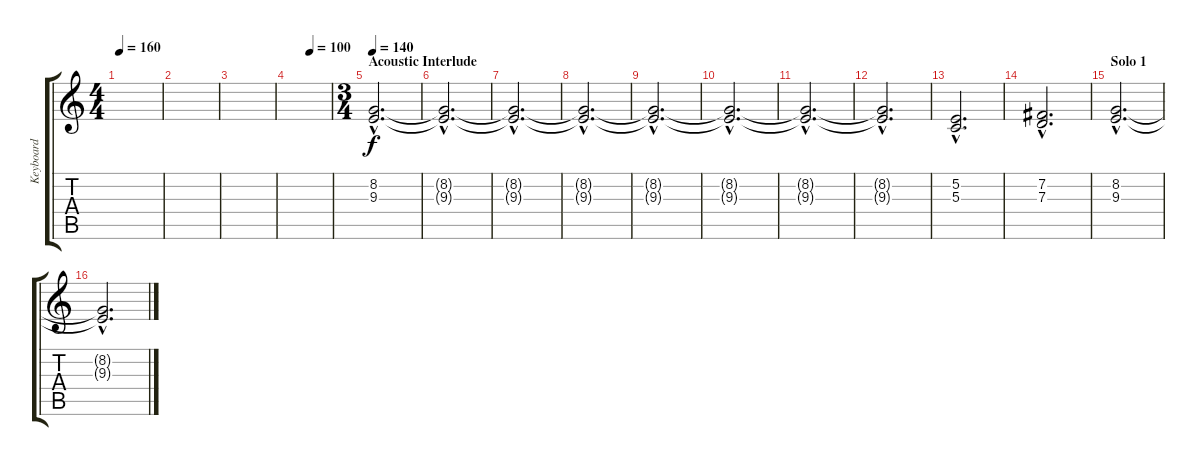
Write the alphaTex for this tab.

\track ("Keyboard " "Keyboard ") {instrument stringensemble1}
\staff {score tabs}
\tuning (E4 B3 G3 D3 A2 E2) {hide}
\ts (4 4)
\tempo 160
\clef g2
\ks c
|
|
|
\tempo (100 0.5)
|
\ts (3 4)
\section ("" "Acoustic Interlude")
\tempo 140
(8.2{hac} 9.3{hac}).2{d} |
(8.2{hac t} 9.3{hac t}).2{d} |
(8.2{hac t} 9.3{hac t}).2{d} |
(8.2{hac t} 9.3{hac t}).2{d} |
(8.2{hac t} 9.3{hac t}).2{d} |
(8.2{hac t} 9.3{hac t}).2{d} |
(8.2{hac t} 9.3{hac t}).2{d} |
(8.2{hac t} 9.3{hac t}).2{d} |
(5.2{hac} 5.3{hac}).2{d} |
(7.2{hac} 7.3{hac}).2{d} |
\section ("" "Solo 1")
(8.2{hac} 9.3{hac}).2{d} |
(8.2{hac t} 9.3{hac t}).2{d}
